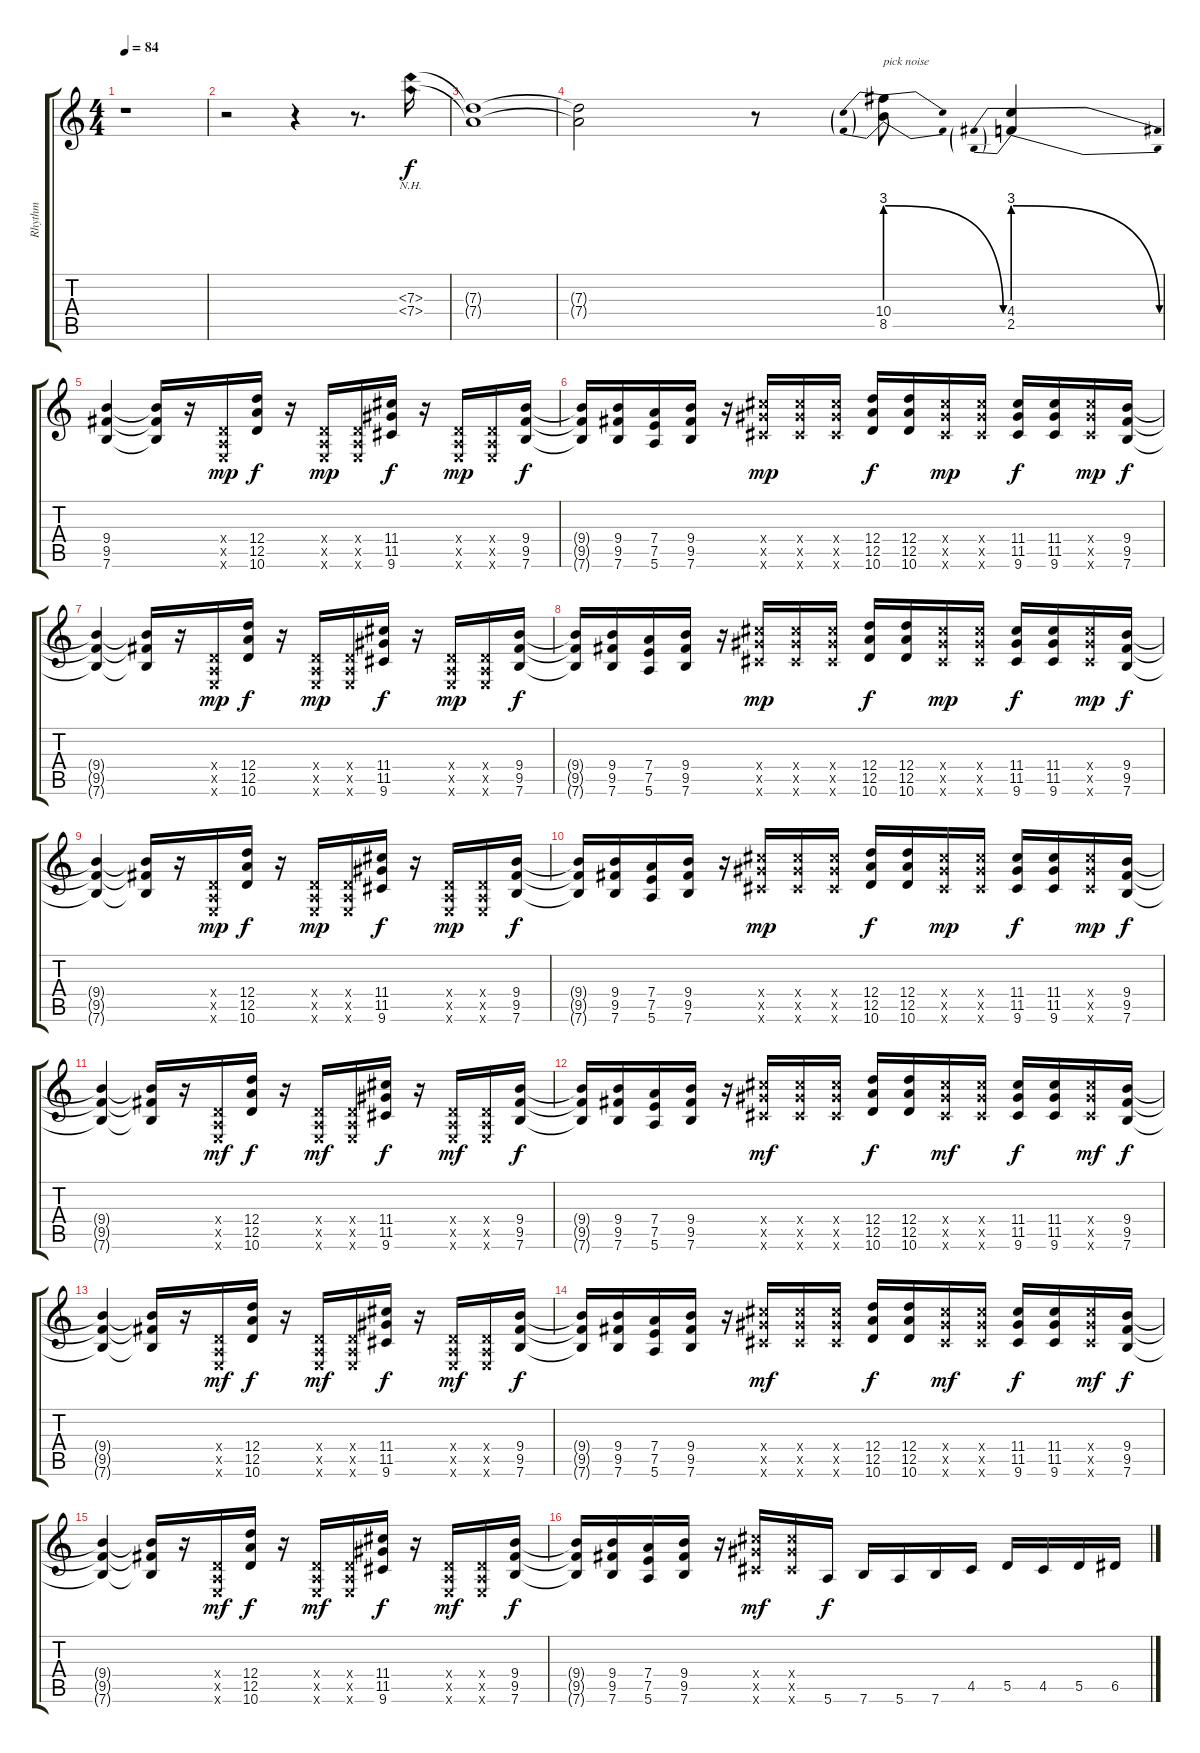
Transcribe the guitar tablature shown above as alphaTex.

\track ("Rhythm" "Rhythm") {instrument overdrivenguitar}
\staff {score tabs}
\tuning (E4 B3 G3 D3 A2 E2) {hide}
\ts (4 4)
\tempo 84
\clef g2
\ks c
r.1{dy f instrument overdrivenguitar} |
r.2 r.4 r.8{d} (7.3{nh} 7.4{nh}).16 |
(7.3{t} 7.4{t}).1 |
(7.3{t} 7.4{t}).2 r.8 (10.4{be (prebendrelease 0 12 60 0)} 8.5{be (prebendrelease 0 12 60 0)}).8{txt "pick noise"} (4.4{be (prebendrelease 0 12 60 0)} 2.5{be (prebendrelease 0 12 60 0)}).4 |
(9.4 9.5 7.6).4 (9.4{t} 9.5{t} 7.6{t}).16 r.16 (0.4{x} 0.5{x} 0.6{x}).16{dy mp} (12.4 12.5 10.6).16{dy f} r.16 (0.4{x} 0.5{x} 0.6{x}).16{dy mp} (0.4{x} 0.5{x} 0.6{x}).16 (11.4 11.5 9.6).16{dy f} r.16 (0.4{x} 0.5{x} 0.6{x}).16{dy mp} (0.4{x} 0.5{x} 0.6{x}).16 (9.4 9.5 7.6).16{dy f} |
(9.4{t} 9.5{t} 7.6{t}).16 (9.4 9.5 7.6).16 (7.4 7.5 5.6).16 (9.4 9.5 7.6).16 r.16 (11.4{x} 11.5{x} 9.6{x}).16{dy mp} (11.4{x} 11.5{x} 9.6{x}).16 (11.4{x} 11.5{x} 9.6{x}).16 (12.4 12.5 10.6).16{dy f} (12.4 12.5 10.6).16 (11.4{x} 11.5{x} 9.6{x}).16{dy mp} (11.4{x} 11.5{x} 9.6{x}).16 (11.4 11.5 9.6).16{dy f} (11.4 11.5 9.6).16 (11.4{x} 11.5{x} 9.6{x}).16{dy mp} (9.4 9.5 7.6).16{dy f} |
(9.4{t} 9.5{t} 7.6{t}).4 (9.4{t} 9.5{t} 7.6{t}).16 r.16 (0.4{x} 0.5{x} 0.6{x}).16{dy mp} (12.4 12.5 10.6).16{dy f} r.16 (0.4{x} 0.5{x} 0.6{x}).16{dy mp} (0.4{x} 0.5{x} 0.6{x}).16 (11.4 11.5 9.6).16{dy f} r.16 (0.4{x} 0.5{x} 0.6{x}).16{dy mp} (0.4{x} 0.5{x} 0.6{x}).16 (9.4 9.5 7.6).16{dy f} |
(9.4{t} 9.5{t} 7.6{t}).16 (9.4 9.5 7.6).16 (7.4 7.5 5.6).16 (9.4 9.5 7.6).16 r.16 (11.4{x} 11.5{x} 9.6{x}).16{dy mp} (11.4{x} 11.5{x} 9.6{x}).16 (11.4{x} 11.5{x} 9.6{x}).16 (12.4 12.5 10.6).16{dy f} (12.4 12.5 10.6).16 (11.4{x} 11.5{x} 9.6{x}).16{dy mp} (11.4{x} 11.5{x} 9.6{x}).16 (11.4 11.5 9.6).16{dy f} (11.4 11.5 9.6).16 (11.4{x} 11.5{x} 9.6{x}).16{dy mp} (9.4 9.5 7.6).16{dy f} |
(9.4{t} 9.5{t} 7.6{t}).4 (9.4{t} 9.5{t} 7.6{t}).16 r.16 (0.4{x} 0.5{x} 0.6{x}).16{dy mp} (12.4 12.5 10.6).16{dy f} r.16 (0.4{x} 0.5{x} 0.6{x}).16{dy mp} (0.4{x} 0.5{x} 0.6{x}).16 (11.4 11.5 9.6).16{dy f} r.16 (0.4{x} 0.5{x} 0.6{x}).16{dy mp} (0.4{x} 0.5{x} 0.6{x}).16 (9.4 9.5 7.6).16{dy f} |
(9.4{t} 9.5{t} 7.6{t}).16 (9.4 9.5 7.6).16 (7.4 7.5 5.6).16 (9.4 9.5 7.6).16 r.16 (11.4{x} 11.5{x} 9.6{x}).16{dy mp} (11.4{x} 11.5{x} 9.6{x}).16 (11.4{x} 11.5{x} 9.6{x}).16 (12.4 12.5 10.6).16{dy f} (12.4 12.5 10.6).16 (11.4{x} 11.5{x} 9.6{x}).16{dy mp} (11.4{x} 11.5{x} 9.6{x}).16 (11.4 11.5 9.6).16{dy f} (11.4 11.5 9.6).16 (11.4{x} 11.5{x} 9.6{x}).16{dy mp} (9.4 9.5 7.6).16{dy f} |
(9.4{t} 9.5{t} 7.6{t}).4 (9.4{t} 9.5{t} 7.6{t}).16 r.16 (0.4{x} 0.5{x} 0.6{x}).16{dy mf} (12.4 12.5 10.6).16{dy f} r.16 (0.4{x} 0.5{x} 0.6{x}).16{dy mf} (0.4{x} 0.5{x} 0.6{x}).16 (11.4 11.5 9.6).16{dy f} r.16 (0.4{x} 0.5{x} 0.6{x}).16{dy mf} (0.4{x} 0.5{x} 0.6{x}).16 (9.4 9.5 7.6).16{dy f} |
(9.4{t} 9.5{t} 7.6{t}).16 (9.4 9.5 7.6).16 (7.4 7.5 5.6).16 (9.4 9.5 7.6).16 r.16 (11.4{x} 11.5{x} 9.6{x}).16{dy mf} (11.4{x} 11.5{x} 9.6{x}).16 (11.4{x} 11.5{x} 9.6{x}).16 (12.4 12.5 10.6).16{dy f} (12.4 12.5 10.6).16 (11.4{x} 11.5{x} 9.6{x}).16{dy mf} (11.4{x} 11.5{x} 9.6{x}).16 (11.4 11.5 9.6).16{dy f} (11.4 11.5 9.6).16 (11.4{x} 11.5{x} 9.6{x}).16{dy mf} (9.4 9.5 7.6).16{dy f} |
(9.4{t} 9.5{t} 7.6{t}).4 (9.4{t} 9.5{t} 7.6{t}).16 r.16 (0.4{x} 0.5{x} 0.6{x}).16{dy mf} (12.4 12.5 10.6).16{dy f} r.16 (0.4{x} 0.5{x} 0.6{x}).16{dy mf} (0.4{x} 0.5{x} 0.6{x}).16 (11.4 11.5 9.6).16{dy f} r.16 (0.4{x} 0.5{x} 0.6{x}).16{dy mf} (0.4{x} 0.5{x} 0.6{x}).16 (9.4 9.5 7.6).16{dy f} |
(9.4{t} 9.5{t} 7.6{t}).16 (9.4 9.5 7.6).16 (7.4 7.5 5.6).16 (9.4 9.5 7.6).16 r.16 (11.4{x} 11.5{x} 9.6{x}).16{dy mf} (11.4{x} 11.5{x} 9.6{x}).16 (11.4{x} 11.5{x} 9.6{x}).16 (12.4 12.5 10.6).16{dy f} (12.4 12.5 10.6).16 (11.4{x} 11.5{x} 9.6{x}).16{dy mf} (11.4{x} 11.5{x} 9.6{x}).16 (11.4 11.5 9.6).16{dy f} (11.4 11.5 9.6).16 (11.4{x} 11.5{x} 9.6{x}).16{dy mf} (9.4 9.5 7.6).16{dy f} |
(9.4{t} 9.5{t} 7.6{t}).4 (9.4{t} 9.5{t} 7.6{t}).16 r.16 (0.4{x} 0.5{x} 0.6{x}).16{dy mf} (12.4 12.5 10.6).16{dy f} r.16 (0.4{x} 0.5{x} 0.6{x}).16{dy mf} (0.4{x} 0.5{x} 0.6{x}).16 (11.4 11.5 9.6).16{dy f} r.16 (0.4{x} 0.5{x} 0.6{x}).16{dy mf} (0.4{x} 0.5{x} 0.6{x}).16 (9.4 9.5 7.6).16{dy f} |
(9.4{t} 9.5{t} 7.6{t}).16 (9.4 9.5 7.6).16 (7.4 7.5 5.6).16 (9.4 9.5 7.6).16 r.16 (11.4{x} 11.5{x} 9.6{x}).16{dy mf} (11.4{x} 11.5{x} 9.6{x}).16 5.6.16{dy f} 7.6.16 5.6.16 7.6.16 4.5.16 5.5.16 4.5.16 5.5.16 6.5.16
